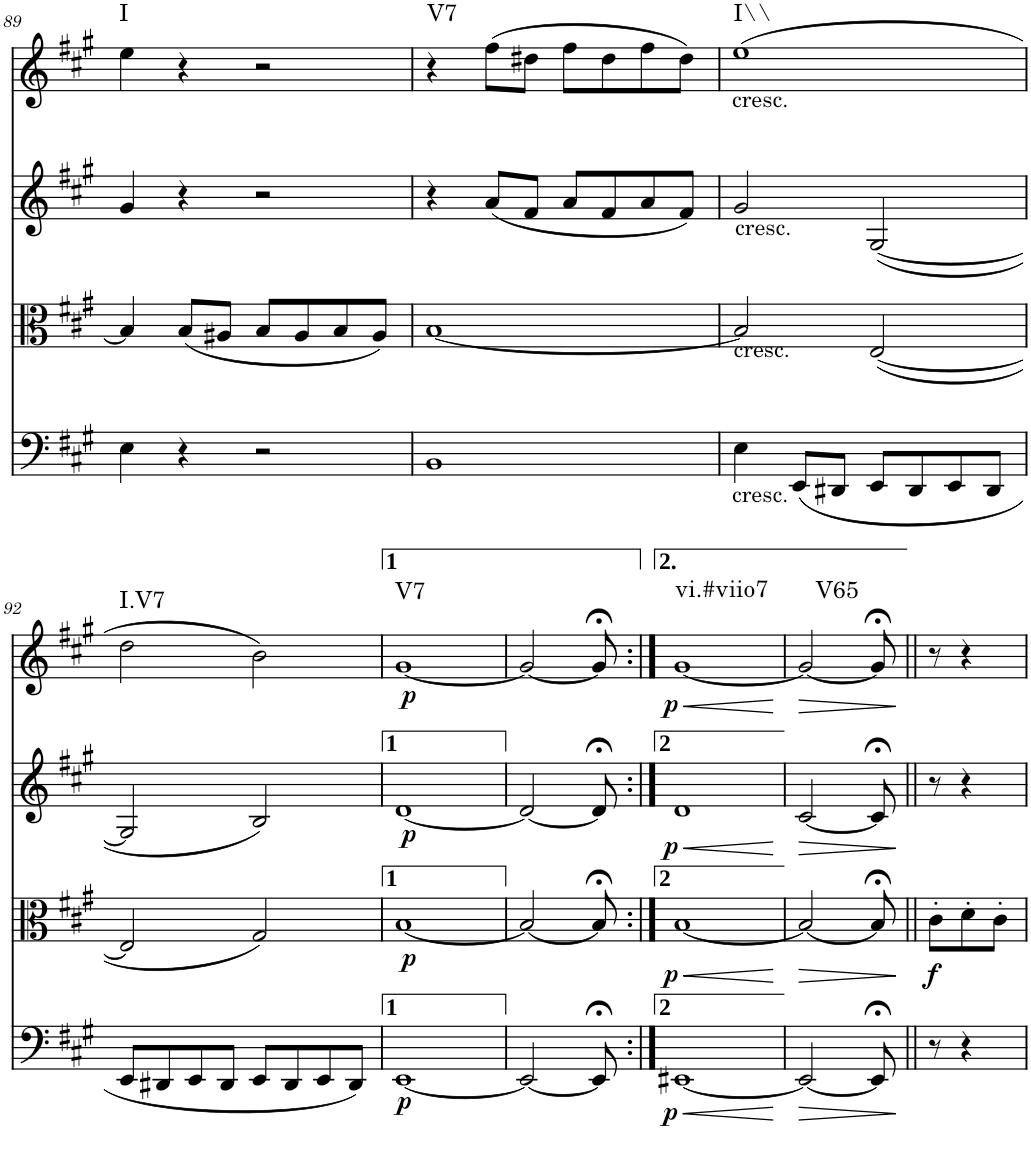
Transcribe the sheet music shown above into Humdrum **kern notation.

**kern	**dynam	**kern	**dynam	**kern	**dynam	**kern	**dynam	**harte
*part4	*part4	*part3	*part3	*part2	*part2	*part1	*part1	*part1
*staff4	*staff4	*staff3	*staff3	*staff2	*staff2	*staff1	*staff1	*
*I"Violoncello	*	*I"Viola	*	*I"Violin 2	*	*I"Violin 1	*	*
*I'Vc	*	*I'Vla	*	*I'Vln	*	*I'Vln	*	*
!!LO:PB:g=z
*clefF4	*	*clefC3	*	*clefG2	*	*clefG2	*	*
*k[f#c#g#]	*	*k[f#c#g#]	*	*k[f#c#g#]	*	*k[f#c#g#]	*	*
*A:	*	*A:	*	*A:	*	*A:	*	*
*M2/2	*	*M2/2	*	*M2/2	*	*M2/2	*	*
*met(c|)	*	*met(c|)	*	*met(c|)	*	*met(c|)	*	*
=89	=89	=89	=89	=89	=89	=89	=89	=89
!	!	!	!	!	!	!	!	!LO:H:kt=I
4E\	.	4B/]	.	4g#/	.	4ee\	.	N
4r	.	(8B/L	.	4r	.	4r	.	.
.	.	8A#X/J	.	.	.	.	.	.
2r	.	8B/L	.	2r	.	2r	.	.
.	.	8A#/	.	.	.	.	.	.
.	.	8B/	.	.	.	.	.	.
.	.	8A#/J)	.	.	.	.	.	.
=90	=90	=90	=90	=90	=90	=90	=90	=90
!	!	!	!	!	!	!	!	!LO:H:kt=V7
1BB	.	[1B	.	4r	.	4r	.	N
.	.	.	.	(8a/L	.	(8ff#\L	.	.
.	.	.	.	8f#/J	.	8dd#X\J	.	.
.	.	.	.	8a/L	.	8ff#\L	.	.
.	.	.	.	8f#/	.	8dd#\	.	.
.	.	.	.	8a/	.	8ff#\	.	.
.	.	.	.	8f#/J)	.	8dd#\J)	.	.
=91	=91	=91	=91	=91	=91	=91	=91	=91
!	!	!	!	!	!	!LO:TX:b:t=cresc.	!	!
!	!	!	!	!LO:TX:b:t=cresc.	!	!	!	!
!	!	!LO:TX:a:t=cresc.	!	!	!	!	!	!
!LO:TX:b:t=cresc.	!	!	!	!	!	!	!	!LO:H:kt=I\\
4E\	.	2B/]	.	2g#/	.	(1ee	.	N
(<8EE/L	.	.	.	.	.	.	.	.
8DD#X/J	.	.	.	.	.	.	.	.
8EE/L	.	([2E/	.	([2G#/	.	.	.	.
8DD#/	.	.	.	.	.	.	.	.
8EE/	.	.	.	.	.	.	.	.
8DD#/J	.	.	.	.	.	.	.	.
!!LO:LB:g=z
=92	=92	=92	=92	=92	=92	=92	=92	=92
!	!	!	!	!	!	!	!	!LO:H:kt=I.V7
8EE/L	.	2E/]	.	2G#/]	.	2dd\	.	N
8DD#X/	.	.	.	.	.	.	.	.
8EE/	.	.	.	.	.	.	.	.
8DD#/J	.	.	.	.	.	.	.	.
8EE/L	.	2G#/)	.	2B/)	.	2b\)	.	.
8DD#/	.	.	.	.	.	.	.	.
8EE/	.	.	.	.	.	.	.	.
8DD#/J)	.	.	.	.	.	.	.	.
=93	=93	=93	=93	=93	=93	=93	=93	=93
!	!LO:DY:b	!	!LO:DY:b	!	!LO:DY:b	!	!LO:DY:b	!LO:H:kt=V7
[1EE	p	[1B	p	[1d	p	[1g#	p	N
=94	=94	=94	=94	=94	=94	=94	=94	=94
2EE/_	.	2B/_	.	2d/_	.	2g#/_	.	.
8EE;</]	.	8B;</]	.	8d;</]	.	8g#;</]	.	.
=93:|!	=93:|!	=93:|!	=93:|!	=93:|!	=93:|!	=93:|!	=93:|!	=93:|!
!	!LO:HP:b	!	!LO:HP:b	!	!LO:HP:b	!	!LO:HP:b	!
!	!LO:DY:n=1:b	!	!LO:DY:n=1:b	!	!LO:DY:n=1:b	!	!LO:DY:n=1:b	!LO:H:kt=vi.#viio7
[1EE#X	< p	[1B	< p	1d	< p	[1g#	< p	N
.	[	.	[	.	[	.	[	.
=94	=94	=94	=94	=94	=94	=94	=94	=94
!	!LO:HP:b	!	!LO:HP:b	!	!LO:HP:b	!	!LO:HP:b	!LO:H:kt=V65
2EE#/_	>	2B/_	>	[2c#/	>	2g#/_	>	N
8EE#;</]	.	8B;</]	.	8c#;</]	.	8g#;</]	.	.
.	]	.	]	.	]	.	]	.
=94X1||	=94X1||	=94X1||	=94X1||	=94X1||	=94X1||	=94X1||	=94X1||	=94X1||
!	!	!	!LO:DY:b	!	!	!	!	!
8r	.	8c#'\L	f	8r	.	8r	.	.
4r	.	8d'\	.	4r	.	4r	.	.
.	.	8c#'\J	.	.	.	.	.	.
=	=	=	=	=	=	=	=	=
*-	*-	*-	*-	*-	*-	*-	*-	*-
